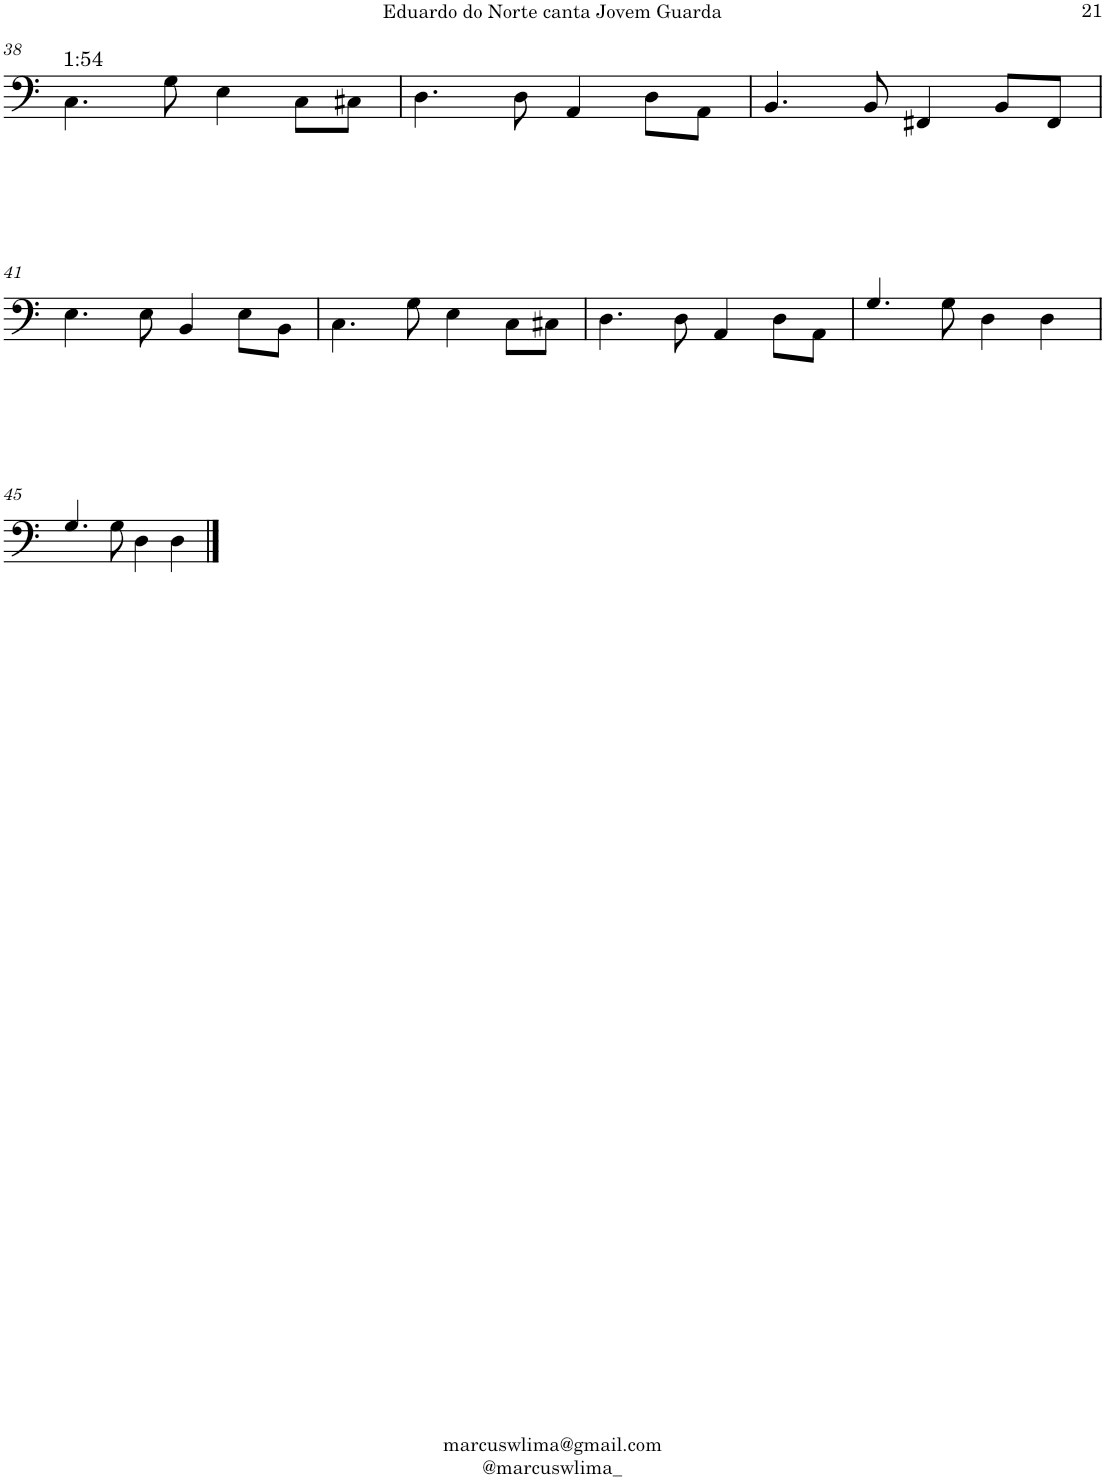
**kern
*part1
*staff1
*I"Electric Bass
*I'El. B.
!!LO:PB:g=z
*clefF4
*Trd7c12
*k[]
*M4/4
*met(c)
=38
!LO:TX:a:t=1&colon;54
4.C\
8G\
4E\
8C\L
8C#X\J
=39
4.D\
8D\
4AA/
8D\L
8AA\J
=40
4.BB/
8BB/
4FF#X/
8BB/L
8FF#/J
!!LO:LB:g=z
=41
4.E\
8E\
4BB/
8E\L
8BB\J
=42
4.C\
8G\
4E\
8C\L
8C#X\J
=43
4.D\
8D\
4AA/
8D\L
8AA\J
=44
4.G/
8G\
4D\
4D\
!!LO:LB:g=z
=45
4.G/
8G\
4D\
4D\
==
*-
